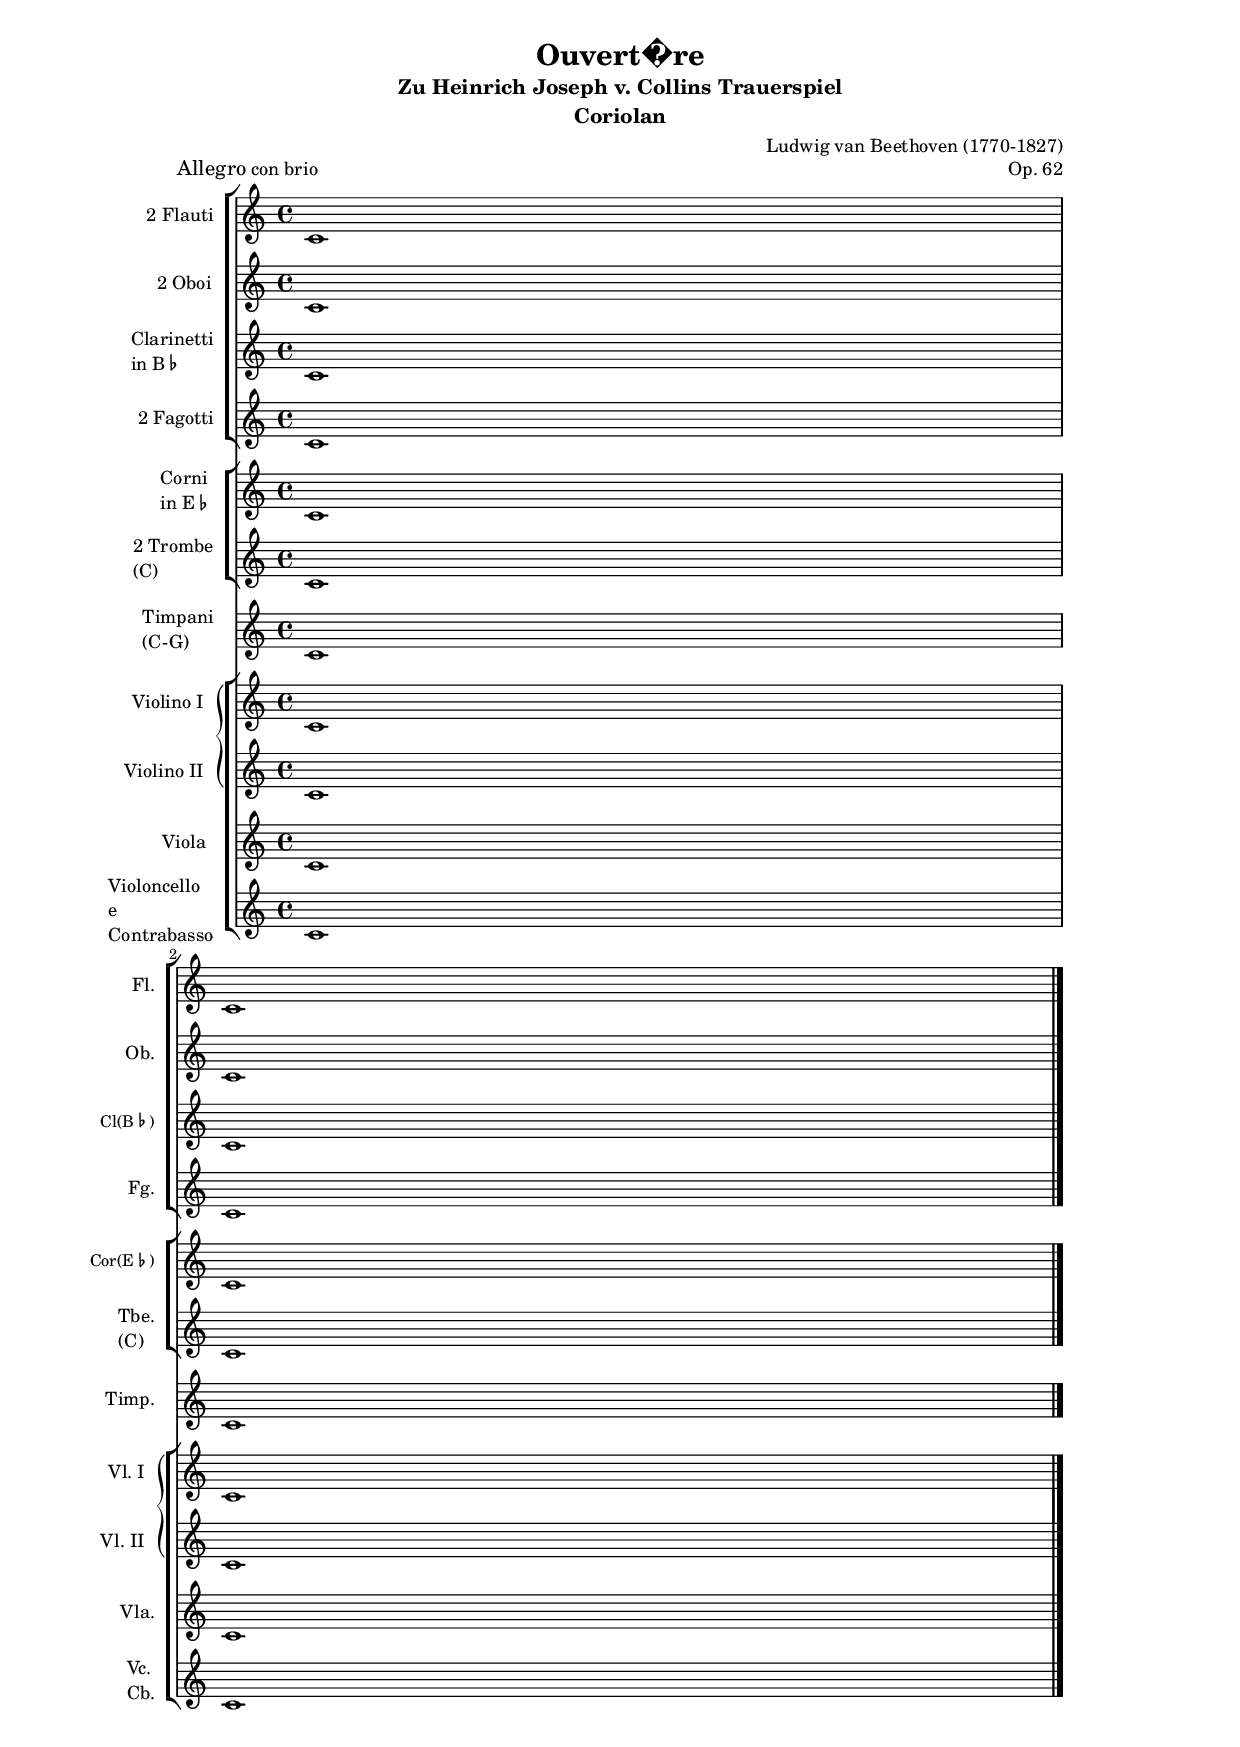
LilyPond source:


\version "2.5.2"


% Ugh, we need to override some LaTeX titling stuff
\header {
  title =	"Ouvert�re"
  subtitle =	"Zu Heinrich Joseph v. Collins Trauerspiel"
  subsubtitle =	\markup { \large \bold "Coriolan" }
  opus = "Op. 62"
  piece = \markup { \large Allegro con brio }
  composer = 	 "Ludwig van Beethoven (1770-1827)"

texidoc = "@cindex Orchestra Score
@cindex Coriolan Score
In an orchestral score (Beethoven's Coriolan overture), there are 
different instrument groups, and some of the instruments may be
transposed. Instruments are indicated either with a long or short name.
" }

#(set-global-staff-size 16)

raisedFlat = \markup { \raise #0.4 \smaller \smaller \flat  }



flauti =  \relative c' {
  \set Staff.instrument = #"2 Flauti"
  \set Staff.instr = #"Fl."
  \time 4/4
  c1 
  \break c
%  \break c
%  \break c
  \bar"|."
}

oboi =  \relative c' {
  \set Staff.instrument = #"2 Oboi"
  \set Staff.instr = #"Ob."
  c1 c
}

clarinetti =  \relative c' {
    \set Staff.instrument = \markup { \column { "Clarinetti" \line { "in B" \raisedFlat } } }
    \set Staff.instr = \markup { \smaller  { "Cl(B" \raisedFlat ")" } }

  c1 c
}

fagotti =  \relative c' {
  \set Staff.instrument = #"2 Fagotti"
  \set Staff.instr = #"Fg."
  c1 c
}

corni =  \relative c' {
    \set Staff.instrument = \markup { \column { "Corni" \line { "in E" \raisedFlat } } }
    \set Staff.instr = \markup { \smaller  { "Cor(E" \raisedFlat ")" } }

  c1 c
}

trombe =  \relative c' {
  \set Staff.instrument = \markup \column { "2 Trombe" "(C)" }
  \set Staff.instr = \markup \column {  "Tbe." "(C)" }

  c1 c
}

timpani =  \relative c' {
  \set Staff.instrument = \markup \column { "Timpani" "(C-G)" }
  \set Staff.instr = #"Timp."

  c1 c
}

violinoI =  \relative c' {
  \set Staff.instrument = #"Violino I  "
  \set Staff.instr = #"Vl. I  "
  c1 c
}

violinoII =  \relative c' {
  \set Staff.instrument = #"Violino II  "
  \set Staff.instr = #"Vl. II  "
  c1 c
}

viola =  \relative c' {
  \set Staff.instrument = #"Viola"
  \set Staff.instr = #"Vla."
  c1 c 
  %c
}

violoncello =  \relative c' {
  \set Staff.instrument = \markup \column { "Violoncello" "e" "Contrabasso" }
  \set Staff.instr = \markup \column {  "Vc." "Cb." }
  c1 c
}


\paper {
    indent=10.0\mm
    linewidth=150.0\mm
    raggedbottom = ##t 
}

#(set-global-staff-size 16)
\book {
    \score {
      << 
	\context StaffGroup ="legni" << 
	  \context Staff ="flauti" \flauti
	  \context Staff ="oboi" \oboi
	  \context Staff ="clarinetti" \clarinetti 
	  \context Staff ="fagotti" \fagotti 
	>>
	\context StaffGroup ="ottoni" <<
	  \context Staff ="corni" \corni
	  \context Staff ="trombe" \trombe
	>>
	\context StaffGroup ="timpani" <<
	  \context Staff ="timpani" \timpani
	 { 
	   \skip 1 
	   % Hmm: this forces a staff-bracket, that's good!
	   % However, I can't find where is decided on staff-bracket yes/no
	 }
	>>
	\context StaffGroup ="archi" <<
	  \context GrandStaff ="violini" <<
	    \context Staff ="violinoI" \violinoI
	    \context Staff ="violinoII" \violinoII
	  >>
	  \context Staff ="viola" \viola
	  \context Staff ="violoncello" \violoncello
	>>
      >>
      \layout {
	  \context {
	      \RemoveEmptyStaffContext
	  }
	  \context {
	      \Score
	      \override TimeSignature #'style = #'C
	  }
      }
    }
    % this is ignored?
    \paper {
	indent=10.0\mm
	linewidth=150.0\mm
    }
}
